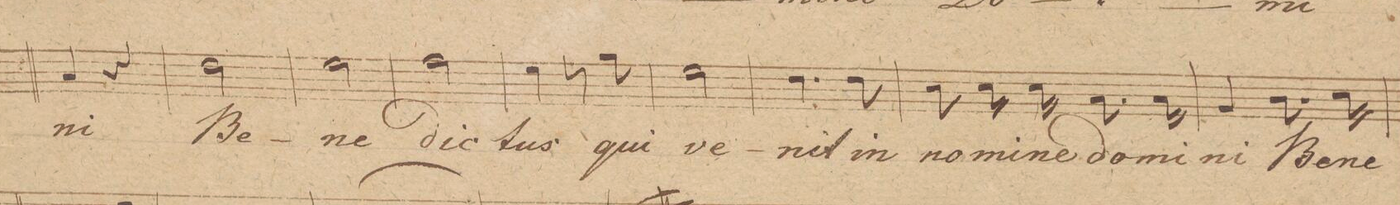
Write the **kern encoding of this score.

**kern	**text
*I"Tenore 2do	*
*clefC4	*
*k[b-]	*
*M2/4	*
4G/	-ni
4r	.
=54	=54
2c\	Be-
=55	=55
2d\	-ne-
=56	=56
2e\	-dic-
=57	=57
4d\	-tus
8r	.
8f\	qui
=58	=58
2d\	ve-
=59	=59
4.c\	-nit
8c\	in
=60	=60
8B-\	no-
16B-\	-mi-
16B-\	-ne
8.G\	do-
16G\	-mi-
=61	=61
4F/	-ni
8.A\	Be-
16B-\	-ne-
=62	=62
*-	*-
